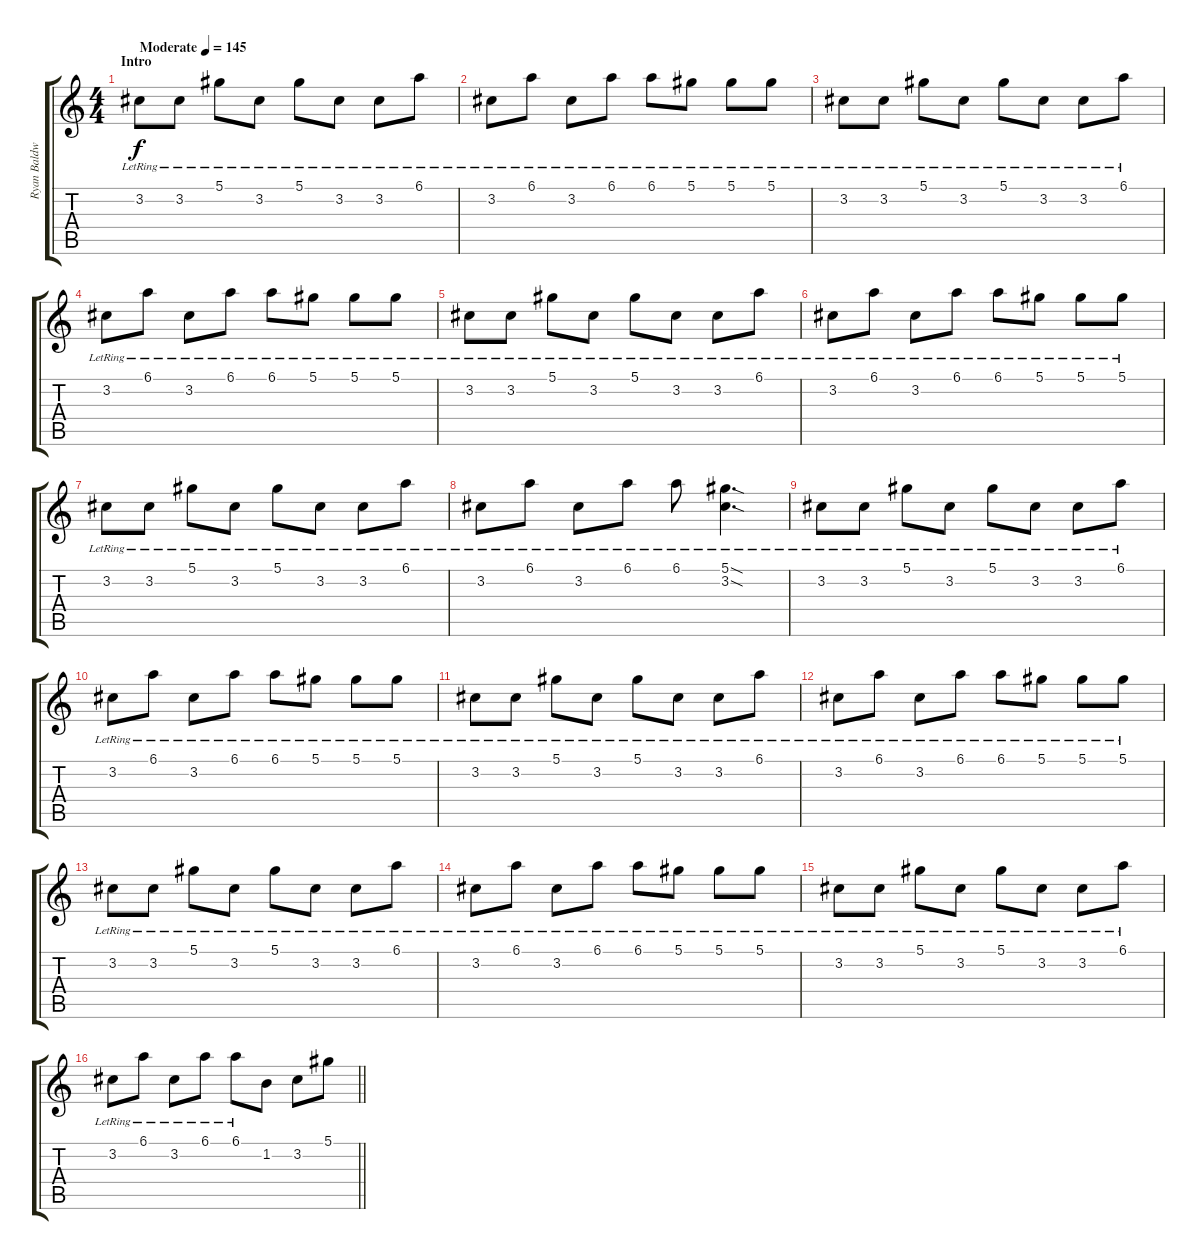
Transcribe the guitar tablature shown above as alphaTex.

\track ("Ryan Baldwin (Lead)" "Ryan Baldw") {instrument distortionguitar}
\staff {score tabs}
\tuning (Eb4 Bb3 Gb3 Db3 Ab2 Db2) {hide}
\ts (4 4)
\section ("" "Intro")
\tempo (145 "Moderate")
\clef g2
\ks c
3.2{lr}.8{dy f instrument distortionguitar} 3.2{lr}.8 5.1{lr}.8 3.2{lr}.8 5.1{lr}.8 3.2{lr}.8 3.2{lr}.8 6.1{lr}.8 |
3.2{lr}.8 6.1{lr}.8 3.2{lr}.8 6.1{lr}.8 6.1{lr}.8 5.1{lr}.8 5.1{lr}.8 5.1{lr}.8 |
3.2{lr}.8 3.2{lr}.8 5.1{lr}.8 3.2{lr}.8 5.1{lr}.8 3.2{lr}.8 3.2{lr}.8 6.1{lr}.8 |
3.2{lr}.8 6.1{lr}.8 3.2{lr}.8 6.1{lr}.8 6.1{lr}.8 5.1{lr}.8 5.1{lr}.8 5.1{lr}.8 |
3.2{lr}.8 3.2{lr}.8 5.1{lr}.8 3.2{lr}.8 5.1{lr}.8 3.2{lr}.8 3.2{lr}.8 6.1{lr}.8 |
3.2{lr}.8 6.1{lr}.8 3.2{lr}.8 6.1{lr}.8 6.1{lr}.8 5.1{lr}.8 5.1{lr}.8 5.1{lr}.8 |
3.2{lr}.8 3.2{lr}.8 5.1{lr}.8 3.2{lr}.8 5.1{lr}.8 3.2{lr}.8 3.2{lr}.8 6.1{lr}.8 |
3.2{lr}.8 6.1{lr}.8 3.2{lr}.8 6.1{lr}.8 6.1{lr}.8 (5.1{sod lr} 3.2{sod}).4{d} |
3.2{lr}.8 3.2{lr}.8 5.1{lr}.8 3.2{lr}.8 5.1{lr}.8 3.2{lr}.8 3.2{lr}.8 6.1{lr}.8 |
3.2{lr}.8 6.1{lr}.8 3.2{lr}.8 6.1{lr}.8 6.1{lr}.8 5.1{lr}.8 5.1{lr}.8 5.1{lr}.8 |
3.2{lr}.8 3.2{lr}.8 5.1{lr}.8 3.2{lr}.8 5.1{lr}.8 3.2{lr}.8 3.2{lr}.8 6.1{lr}.8 |
3.2{lr}.8 6.1{lr}.8 3.2{lr}.8 6.1{lr}.8 6.1{lr}.8 5.1{lr}.8 5.1{lr}.8 5.1{lr}.8 |
3.2{lr}.8 3.2{lr}.8 5.1{lr}.8 3.2{lr}.8 5.1{lr}.8 3.2{lr}.8 3.2{lr}.8 6.1{lr}.8 |
3.2{lr}.8 6.1{lr}.8 3.2{lr}.8 6.1{lr}.8 6.1{lr}.8 5.1{lr}.8 5.1{lr}.8 5.1{lr}.8 |
3.2{lr}.8 3.2{lr}.8 5.1{lr}.8 3.2{lr}.8 5.1{lr}.8 3.2{lr}.8 3.2{lr}.8 6.1{lr}.8 |
\barLineRight lightlight
3.2{lr}.8 6.1{lr}.8 3.2{lr}.8 6.1{lr}.8 6.1{lr}.8 1.2.8 3.2.8 5.1.8
